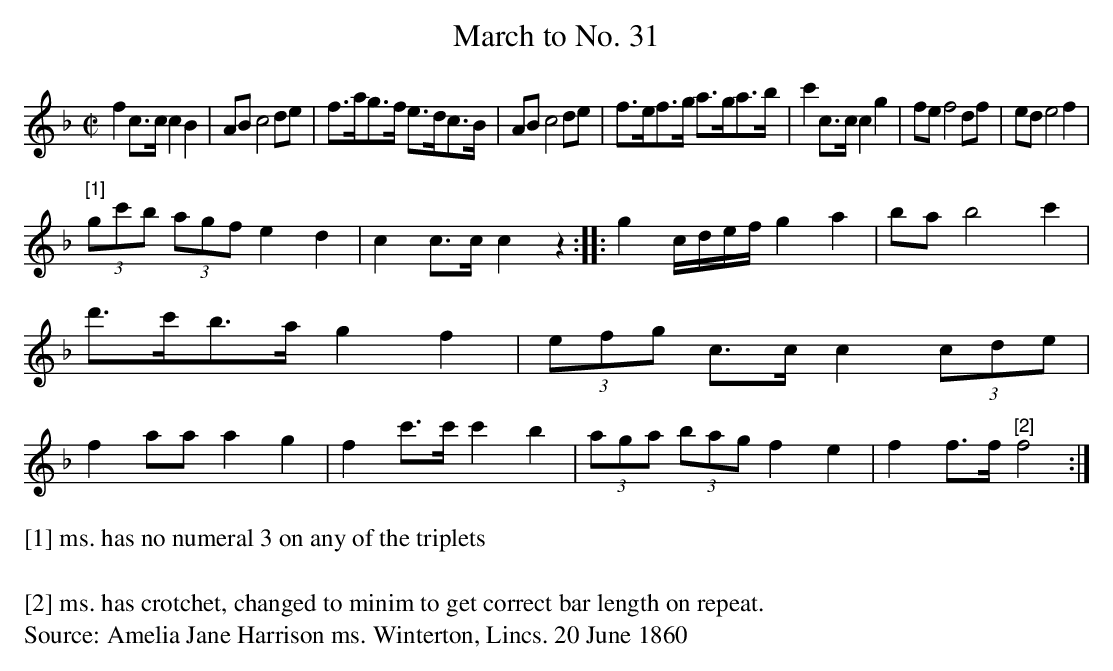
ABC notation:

X:1
T:March to No. 31
M:C|
L:1/8
K:F
f2c>cc2B2|ABc4de|f>ag>f e>dc>B|ABc4de|f>ef>g a>ga>b|c'2c>cc2g2|fef4df|ede4f2|
"^[1]"(3gc'b (3agf e2d2| c2c>cc2z2::g2c/d/e/f/g2a2|bab4c'2|d'>c'b>ag2f2|\
(3efg c>cc2(3cde|f2aaa2g2|f2c'>c'c'2b2|(3aga (3bag f2e2| f2f>f"^[2]"f4:|
